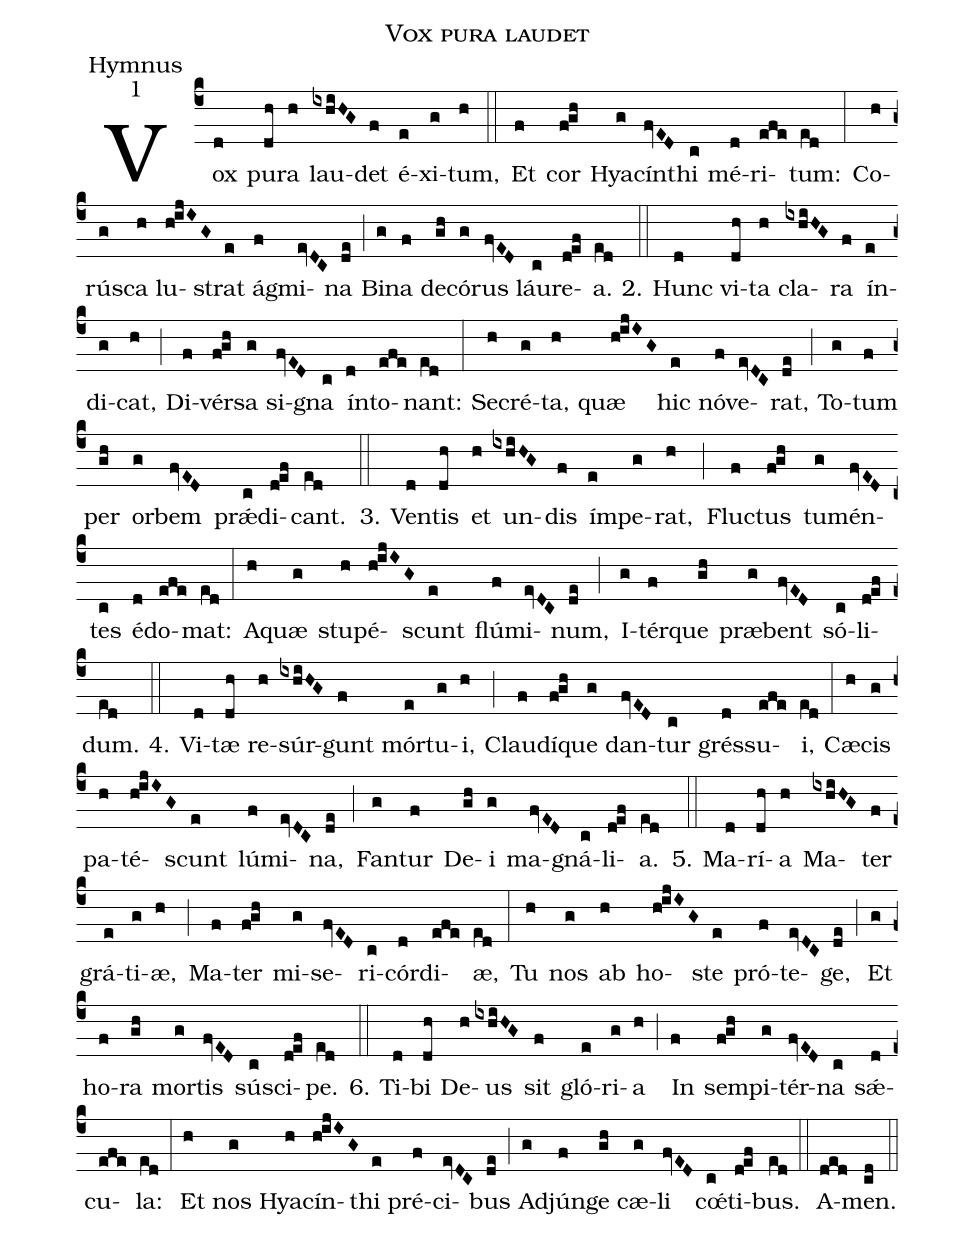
name:Vox pura laudet;
office-part:Hymnus;
mode:1;
%%
(c4) Vox(d) pu(dh)ra(h) lau(ixhiHG)det(f) é(e)xi(g)tum,(h) (::) Et(f) cor(f!gh) Hya(g)cín(fvED)thi(c) mé(d)ri(efe)tum:(ed) (:) Co(h)rú(g)sca(h) lu(h!ijIG)strat(e) ág(f)mi(evDC)na(de) (;) Bi(g)na(f) de(gh)có(g)rus(fvED) láu(c)re(d!ef)a.(ed) (::)
2. Hunc(d) vi(dh)ta(h) cla(ixhiHG)ra(f) ín(e)di(g)cat,(h) (;)
Di(f)vér(f!gh)sa(g) si(fvED)gna(c) ín(d)to(efe)nant:(ed) (:)
Se(h)cré(g)ta,(h) quæ(h!ijIG) hic(e) nó(f)ve(evDC)rat,(de) (;)
To(g)tum(f) per(gh) or(g)bem(fvED) prǽ(c)di(d!ef)cant.(ed) (::)

3. Ven(d)tis(dh) et(h) un(ixhiHG)dis(f) ím(e)pe(g)rat,(h) (;)
Flu(f)ctus(f!gh) tu(g)mén(fvED)tes(c) é(d)do(efe)mat:(ed) (:)
A(h)quæ(g) stu(h)pé(h!ijIG)scunt(e) flú(f)mi(evDC)num,(de) (;)
I(g)tér(f)que(gh) præ(g)bent(fvED) só(c)li(d!ef)dum.(ed) (::)

4. Vi(d)tæ(dh) re(h)súr(ixhiHG)gunt(f) mór(e)tu(g)i,(h) (;)
Clau(f)dí(f!gh)que(g) dan(fvED)tur(c) grés(d)su(efe)i,(ed) (:)
Cæ(h)cis(g) pa(h)té(h!ijIG)scunt(e) lú(f)mi(evDC)na,(de) (;)
Fan(g)tur(f) De(gh)i(g) ma(fvED)gná(c)li(d!ef)a.(ed) (::)

5. Ma(d)rí(dh)a(h) Ma(ixhiHG)ter(f) grá(e)ti(g)æ,(h) (;)
Ma(f)ter(f!gh) mi(g)se(fvED)ri(c)cór(d)di(efe)æ,(ed) (:)
Tu(h) nos(g) ab(h) ho(h!ijIG)ste(e) pró(f)te(evDC)ge,(de) (;)
Et(g) ho(f)ra(gh) mor(g)tis(fvED) sú(c)sci(d!ef)pe.(ed) (::)

6. Ti(d)bi(dh) De(h)us(ixhiHG) sit(f) gló(e)ri(g)a(h) (;)
In(f) sem(f!gh)pi(g)tér(fvED)na(c) sǽ(d)cu(efe)la:(ed) (:)
Et(h) nos(g) Hya(h)cín(h!ijIG)thi(e) pré(f)ci(evDC)bus(de) (;)
Ad(g)jún(f)ge(gh) cæ(g)li(fvED)  c<sp>'oe</sp>(c)ti(d!ef)bus.(ed) (::)

A(ded)men.(cd) (::)
